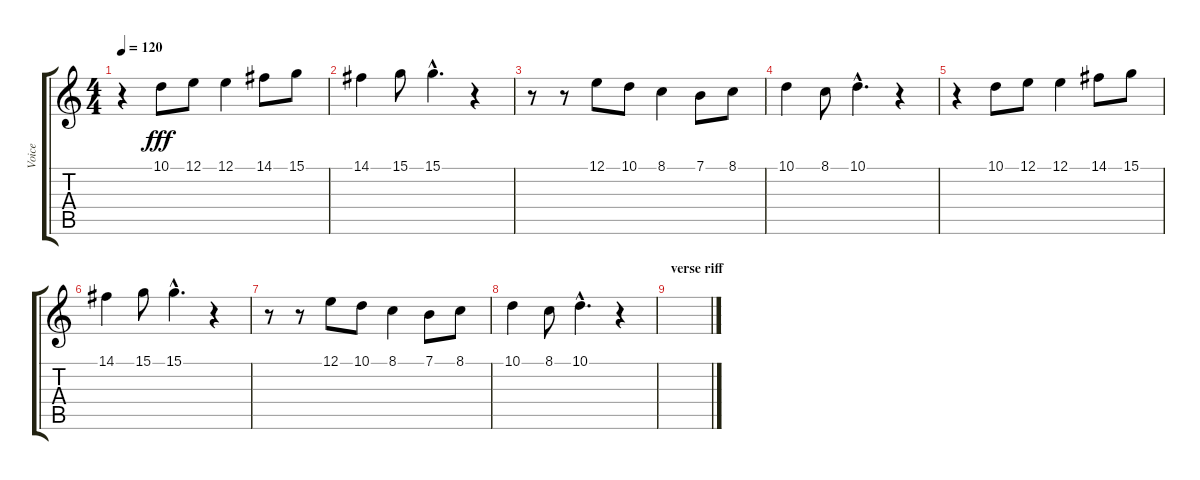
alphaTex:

\track ("Voice" "Voice") {instrument choiraahs}
\staff {score tabs}
\tuning (E4 B3 G3 D3 A2 E2) {hide}
\ts (4 4)
\tempo 120
\clef g2
\ks c
r.4{dy fff} 10.1.8 12.1.8 12.1.4 14.1.8 15.1.8 |
14.1.4 15.1.8 15.1{hac}.4{d} r.4 |
r.8 r.8 12.1.8 10.1.8 8.1.4 7.1.8 8.1.8 |
10.1.4 8.1.8 10.1{hac}.4{d} r.4 |
r.4 10.1.8 12.1.8 12.1.4 14.1.8 15.1.8 |
14.1.4 15.1.8 15.1{hac}.4{d} r.4 |
r.8 r.8 12.1.8 10.1.8 8.1.4 7.1.8 8.1.8 |
10.1.4 8.1.8 10.1{hac}.4{d} r.4 |
\section ("" "verse riff")
